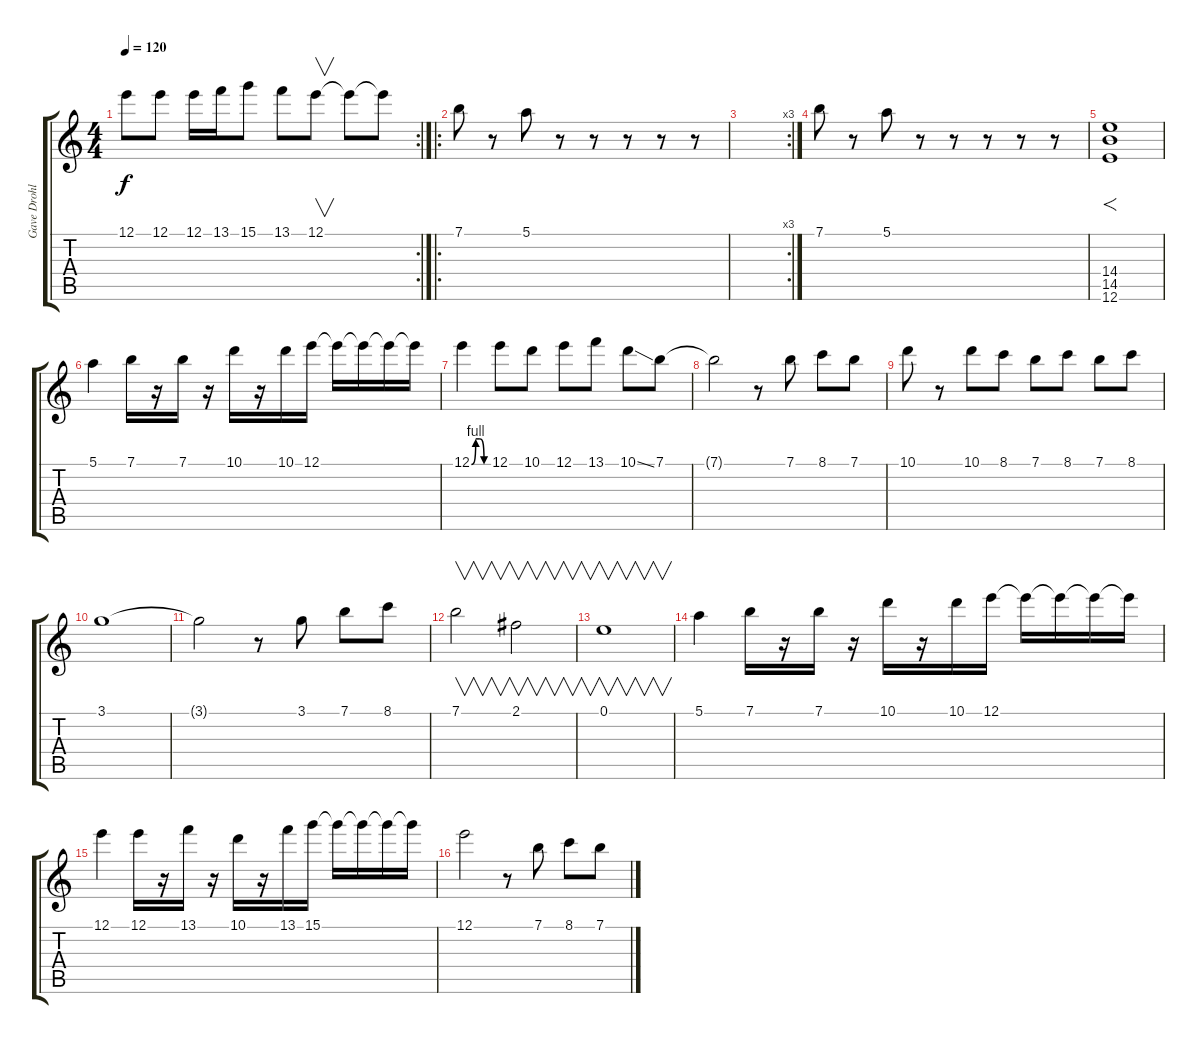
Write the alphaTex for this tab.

\track ("Gave Drohl - Lead Guitar" "Gave Drohl") {instrument overdrivenguitar}
\staff {score tabs}
\tuning (E4 B3 G3 D3 A2 E2) {hide}
\rc 2
\ts (4 4)
\tempo 120
\clef g2
\ks c
12.1.8{dy f} 12.1.8 12.1.16 13.1.16 15.1.8 13.1.8 12.1.8{v} 12.1{t}.8 12.1{t}.8 |
\ro
7.1.8 r.8 5.1.8 r.8 r.8 r.8 r.8 r.8 |
\rc 3
|
7.1.8 r.8 5.1.8 r.8 r.8 r.8 r.8 r.8 |
(14.4 14.5 12.6).1{f} |
5.1.4 7.1.16 r.16 7.1.16 r.16 10.1.16 r.16 10.1.16 12.1.16 12.1{t}.16 12.1{t}.16 12.1{t}.16 12.1{t}.16 |
12.1{be (custom 0 0 15 4 30 4 45 0 60 0)}.4 12.1.8 10.1.8 12.1.8 13.1.8 10.1{ss}.8 7.1.8 |
7.1{t}.2 r.8 7.1.8 8.1.8 7.1.8 |
10.1.8 r.8 10.1.8 8.1.8 7.1.8 8.1.8 7.1.8 8.1.8 |
3.1.1 |
3.1{t}.2 r.8 3.1.8 7.1.8 8.1.8 |
7.1.2{v} 2.1.2{v} |
0.1.1{v} |
5.1.4 7.1.16 r.16 7.1.16 r.16 10.1.16 r.16 10.1.16 12.1.16 12.1{t}.16 12.1{t}.16 12.1{t}.16 12.1{t}.16 |
12.1.4 12.1.16 r.16 13.1.16 r.16 10.1.16 r.16 13.1.16 15.1.16 15.1{t}.16 15.1{t}.16 15.1{t}.16 15.1{t}.16 |
12.1.2 r.8 7.1.8 8.1.8 7.1.8
